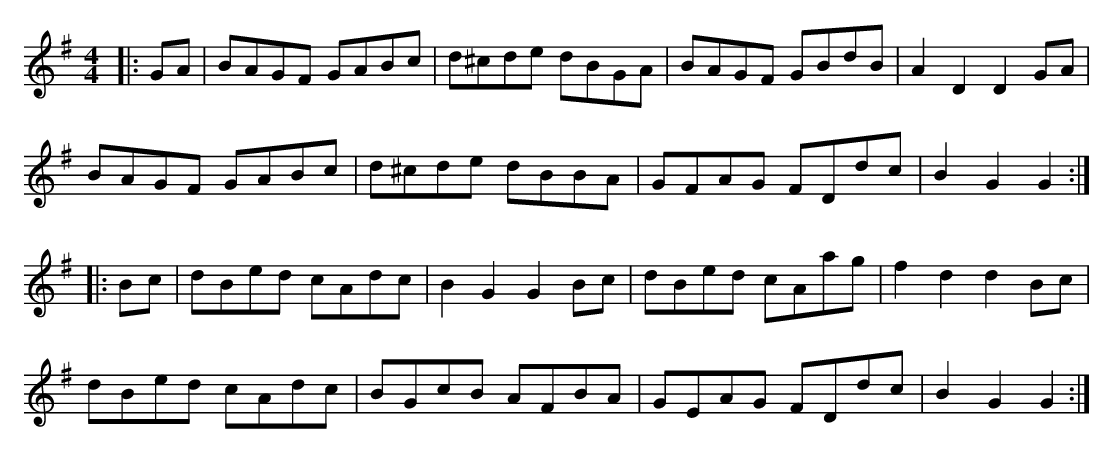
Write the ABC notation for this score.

X:1
M:4/4
K:G
|:GA|BAGF GABc|d^cde dBGA|BAGF GBdB|A2D2 D2GA|
BAGF GABc|d^cde dBBA|GFAG FDdc|B2G2 G2:|
|:Bc|dBed cAdc|B2G2 G2Bc|dBed cAag|f2d2 d2Bc|
dBed cAdc|BGcB AFBA|GEAG FDdc|B2G2 G2:|
